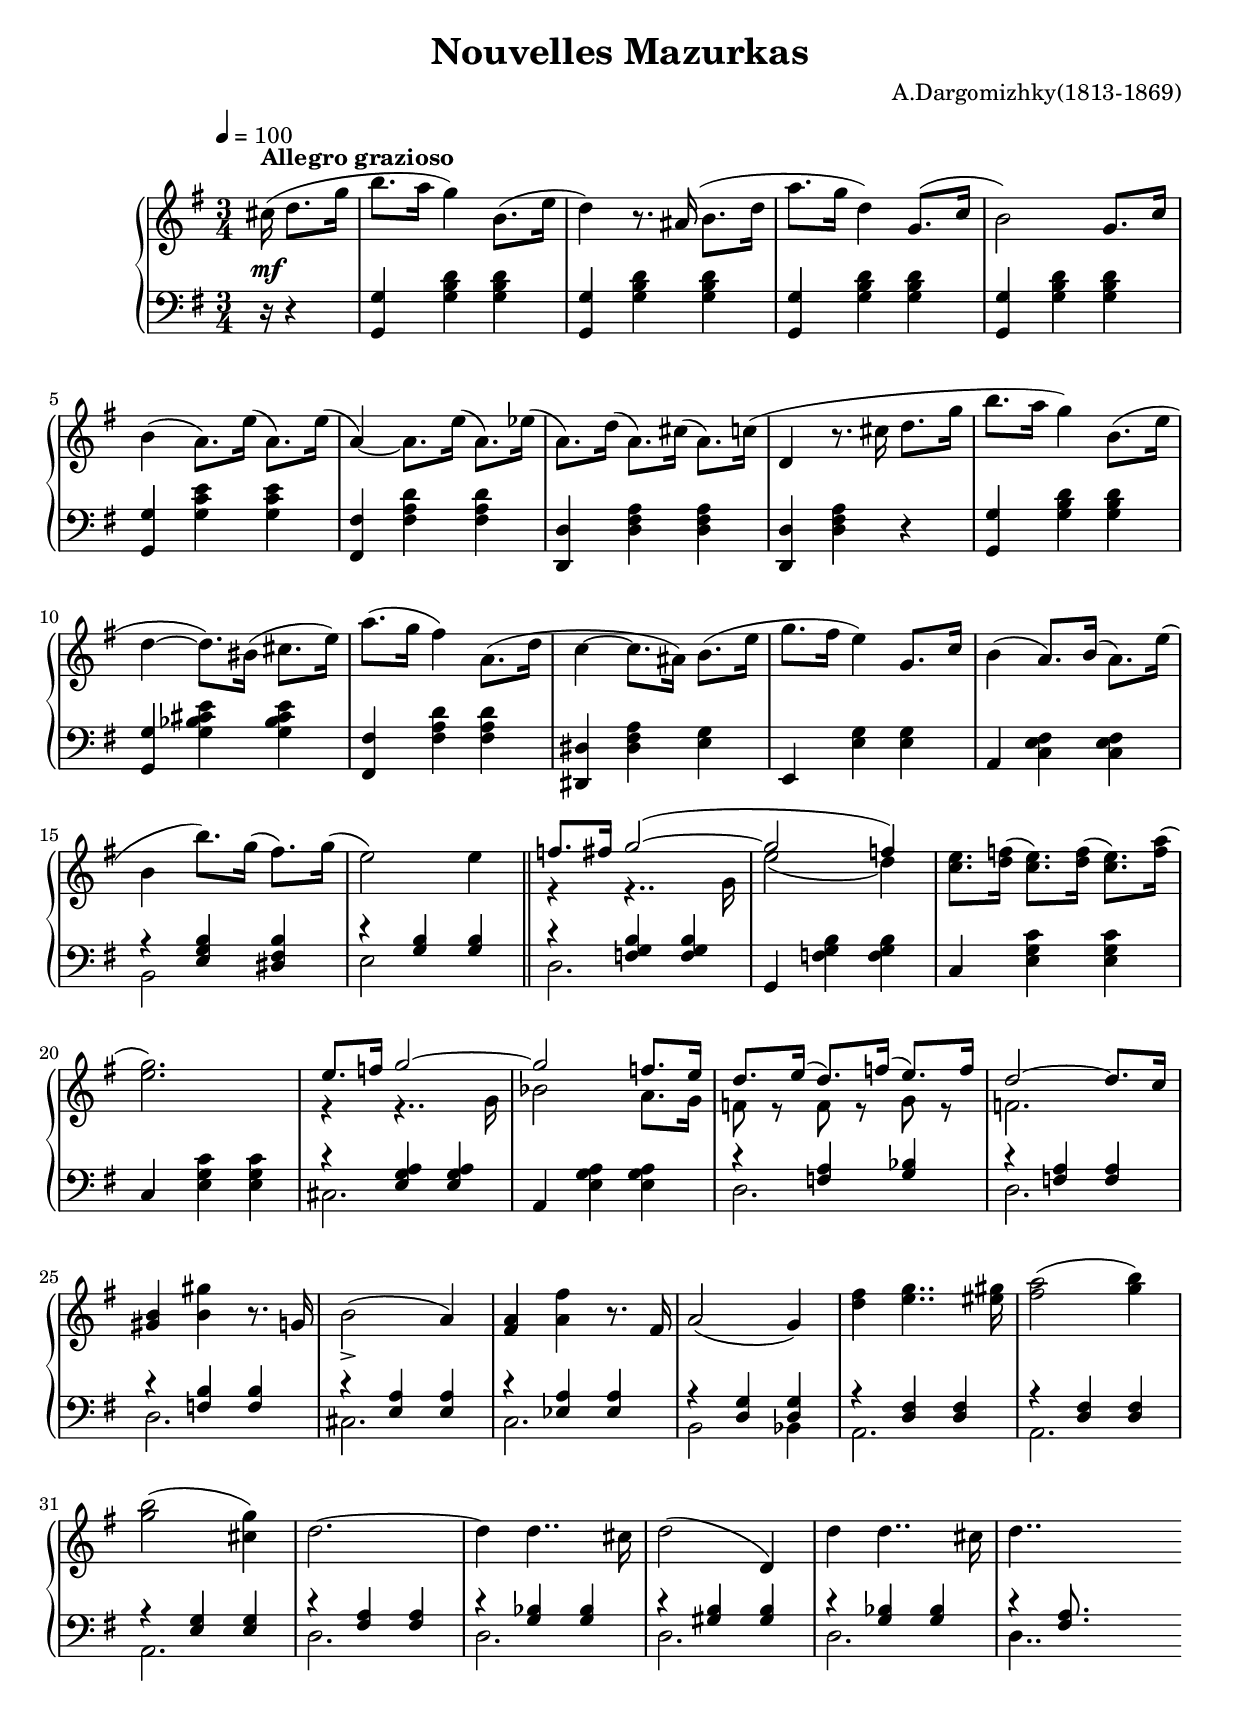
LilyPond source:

%{
  Nouvelles Mazurkas by A.Dargomizhky
  $Id$
%}
\include "deutsch.ly"
\header {
  title = "Nouvelles Mazurkas"
  composer = "A.Dargomizhky(1813-1869)"
}

\score {
  \new PianoStaff <<
    \new Staff {
      \relative c'' {
        \time 3/4
        \key g \major
        \tempo 4 = 100 
        \partial 16*5
        cis16^\markup { \bold {"Allegro grazioso"}}( d8. g16 |
        h8. a16 g4) h,8.( e16 | d4) r8. ais16( h8. d16 |
        a'8. g16 d4) g,8. ( c16 | h2) g8. c16 |
        \barNumberCheck #5
        h4( a8.) e'16( a,8.)  e'16( | a,4)~ a8. e'16( a,8.) es'16( |
        a,8.) d16( a8.) cis16( a8.) c16( | d,4 r8. cis'16( d8. g16 |
        h8. a16 g4) h,8.( e16 |
        \barNumberCheck #10
        d4~d8.) his16( cis8. e16) | a8.( g16 fis4) a,8.( d16 |
        c4~c8. ais16) h8.( e16 | g8. fis16 e4) g,8.  c16 |
        h4( a8.) h16( a8.) e'16( |
        \barNumberCheck #15
        h4 h'8.) g16( fis8.) g16( | e2 ) e4 \bar "||"|
        <<
          \barNumberCheck #17
          { f8. fis16 g2~( | g~ f4) | } \\
          { r4 r4.. g,16 | e'2 ( d4) | }
        >>
        <c e>8. <d f>16( <c e>8.) <d f>16( <c e>8.) <f a>16(|
        \barNumberCheck #20
        <e g>2.)|
        <<
          { e8. f16 g2~ | g f8. e16 | d8. e16( d8.) f16( e8.) f16 |
            d2~d8. c16 | } \\
          { r4 r4.. g16 | b2 a8. g16 | f8 r f r g r | f2. | }
        >>
        \barNumberCheck #25
        <gis h>4 <h gis'> r8. g16 | h2_\accent( a4) |
        <fis a> <a fis'> r8. fis16 |
        a2( g4) | <d' fis>4 <e g>4.. <eis gis>16 |
        \barNumberCheck #30
        <fis a>2( <g h>4) |
        <g h>2( <cis, g'>4) | d2.~ | d4 d4.. cis16 | d2( d,4) |
        d' d4.. cis16 | d4.. s4 s16 \bar ":|"  |
    }
    }
    \new Staff {
      \key g \major
      \clef bass
      r16^\mf  r4 |
      \repeat unfold 4 { <g, g> <g h d'> <g h d'> | }
      \barNumberCheck #5
      <g, g> <g c' e'> <g c' e'> |
      <fis, fis> <fis a d'> <fis a d'> |
      <d, d> <d fis a> <d fis a> |
      <d, d> <d fis a> r4 |
      <g, g> <d' h g> <d' h g> |
      \barNumberCheck #10
      <g, g> <g b cis' e'> <g b cis' e'> |
      <fis, fis> <fis a d'> <fis a d'> |
      <dis, dis> <dis fis a> <e g> |
      e, <e g> <e g> |
      a, <c e fis> <c e fis> |
      <<
        \barNumberCheck #15
        { r4 <e g h> <dis fis h> | r4 <g h> <g h> } \\
        \barNumberCheck #15
        { h,2 s4 | e2 s4 |}
      >>

      <<
        \barNumberCheck #17
        { r4 <f g h> <f g h> | } \\
        \barNumberCheck #17
        { d2. | }
      >>
      g,4 <f g h> <f g h> | c <e g c'> <e g c'> |
      \barNumberCheck #20
      c <e g c'> <e g c'> |
      <<
        { r4 <e g a> <e g a> | } \\
        { cis2. }
      >>
      a,4 <e g a> <e g a> |
      <<
        {
          r4 <f a> <g b> |
          r <f a> <f a> |
          \barNumberCheck #25
          r <f h> <f h> |
          r <e a> <e a> |
          r <es a> <es a> |
          r <d g> <d g> |
          r <d fis> <d fis> |
          \barNumberCheck #30
          r <d fis> <d fis> |
          r <e g> <e g> |
          r <fis a> <fis a> |
          r <g b> <g b> |
          r <gis h> <gis h> |
          r <g b> <g b> |
          r <fis a>8.
        } \\
        {
          d2.| d |
          \barNumberCheck #25
          d | cis | c | h,2 b,4 | a,2. |
          \barNumberCheck #30
          a, | a, | d | d | d |
          \barNumberCheck  #35
          d | d4.. s4 s16 \bar ":|" |
        }
      >>
    }
  >>
  \midi {}
  \layout {}
}
